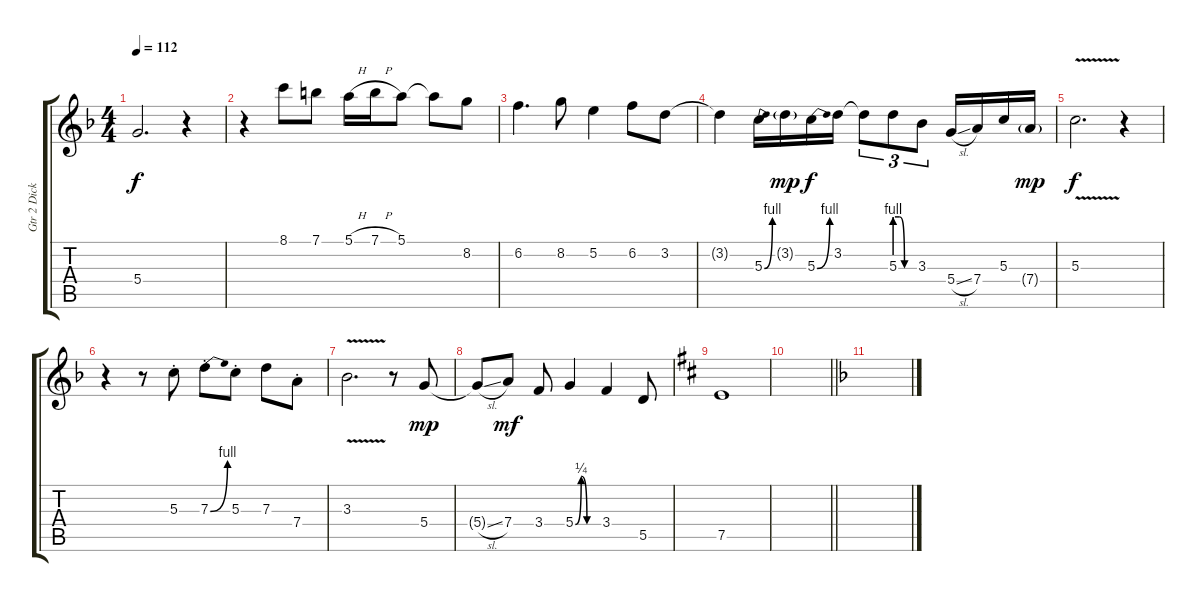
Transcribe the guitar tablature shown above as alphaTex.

\track ("Gtr 2 Dick Wagner" "Gtr 2 Dick") {instrument electricguitarjazz}
\staff {score tabs}
\tuning (E4 B3 G3 D3 A2 E2) {hide}
\ts (4 4)
\tempo 112
\clef g2
\ks f
5.4.2{d dy f} r.4 |
r.4 8.1.8 7.1.8 5.1{h}.16 7.1{h}.16 5.1.8 5.1{t}.8 8.2.8 |
6.2.4{d} 8.2.8 5.2.4 6.2.8 3.2.8 |
3.2{t}.4 5.3{be (bend 0 0 60 4)}.16 3.2{g}.16{dy mp} 5.3{be (bend 0 0 60 4)}.16{dy f} 3.2.16 3.2{t}.8{tu (3 2)} 5.3{be (custom 0 4 15 4 30 0 60 0)}.8{tu (3 2)} 3.3.8{tu (3 2)} 5.4{sl}.16 7.4.16 5.3.16 7.4{g}.16{dy mp} |
5.3{v}.2{d dy f} r.4 |
r.4 r.8 5.3{st}.8 7.3{be (bend 0 0 60 4) st}.8 5.3{st}.8 7.3.8 7.4{st}.8 |
3.3{v}.2{d} r.8 5.4.8{dy mp} |
5.4{sl t}.8 7.4.8{dy mf} 3.4.8 5.4{be (custom 0 0 15 1 30 0 45 0 60 0)}.4 3.4.4 5.5.8 |
\ks d
7.5.1 |
\barLineRight lightlight
|
\ks f
